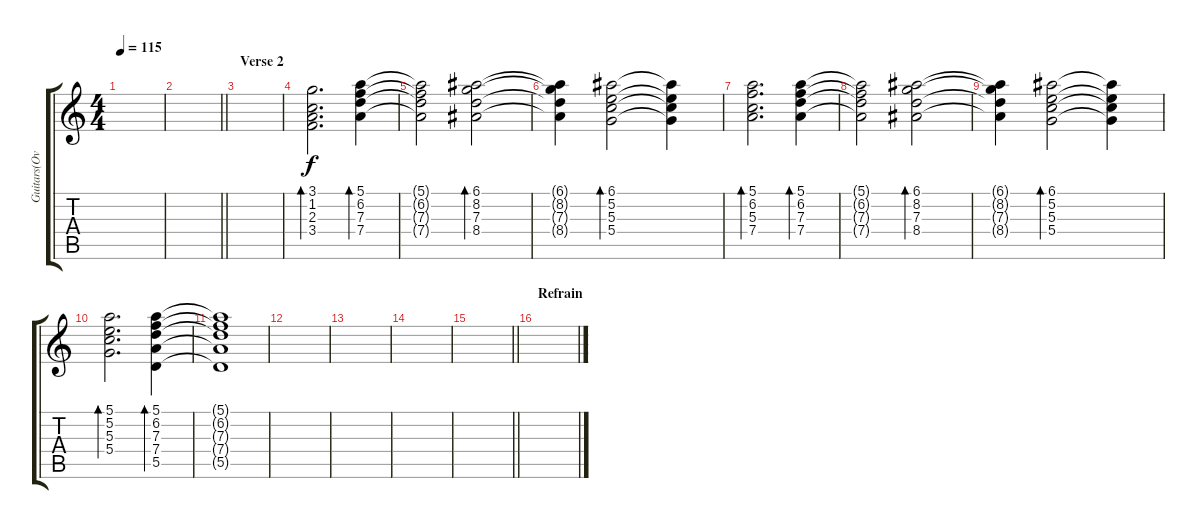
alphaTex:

\track ("Guitars(Overdub)" "Guitars(Ov") {instrument acousticguitarsteel}
\staff {score tabs}
\tuning (E4 B3 G3 D3 A2 E2) {hide}
\ts (4 4)
\tempo 115
\clef g2
\ks c
|
\barLineRight lightlight
|
\section ("" "Verse 2")
|
(3.1 1.2 2.3 3.4).2{d bd 120 volume 12 balance 12 instrument acousticguitarsteel} (5.1 6.2 7.3 7.4).4{bd 120} |
(5.1{t} 6.2{t} 7.3{t} 7.4{t}).2 (6.1 8.2 7.3 8.4).2{bd 120} |
(6.1{t} 8.2{t} 7.3{t} 8.4{t}).4 (6.1 5.2 5.3 5.4).2{bd 120} (6.1{t} 5.2{t} 5.3{t} 5.4{t}).4 |
(5.1 6.2 5.3 7.4).2{d bd 120} (5.1 6.2 7.3 7.4).4{bd 120} |
(5.1{t} 6.2{t} 7.3{t} 7.4{t}).2 (6.1 8.2 7.3 8.4).2{bd 120} |
(6.1{t} 8.2{t} 7.3{t} 8.4{t}).4 (6.1 5.2 5.3 5.4).2{bd 120} (6.1{t} 5.2{t} 5.3{t} 5.4{t}).4 |
(5.1 5.2 5.3 5.4).2{d bd 120} (5.1 6.2 7.3 7.4 5.5).4{bd 120} |
(5.1{t} 6.2{t} 7.3{t} 7.4{t} 5.5{t}).1 |
|
|
|
\barLineRight lightlight
|
\section ("" "Refrain")
